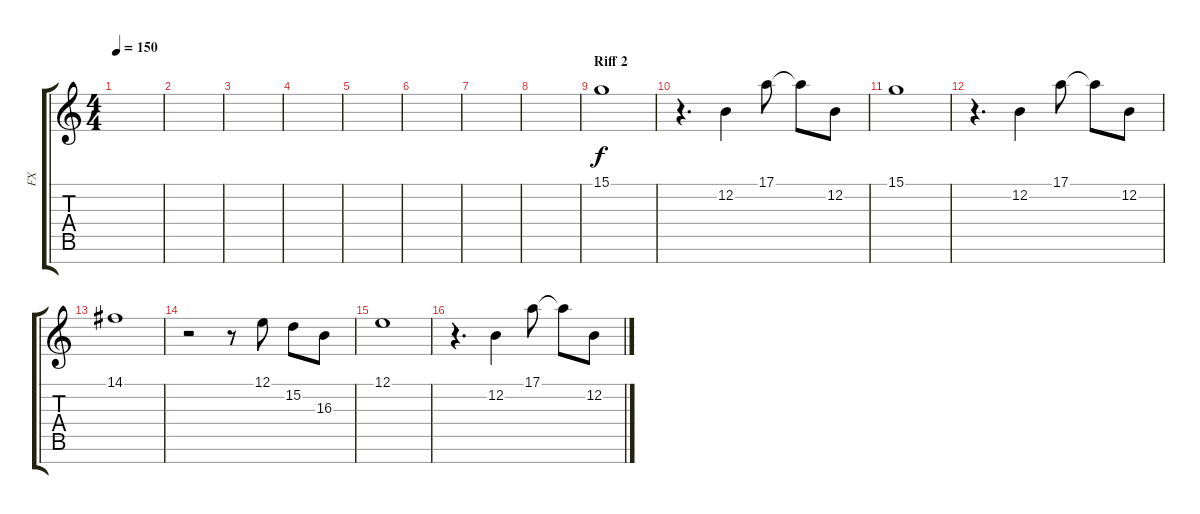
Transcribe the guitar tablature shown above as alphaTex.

\track ("FX" "FX") {instrument pad5bowed}
\staff {score tabs}
\tuning (E4 B3 G3 D3 A2 E2 B1) {hide}
\ts (4 4)
\tempo 150
\clef g2
\ks c
|
|
|
|
|
|
|
|
\section ("" "Riff 2")
15.1.1 |
r.4{d} 12.2.4 17.1.8 17.1{t}.8 12.2.8 |
15.1.1 |
r.4{d} 12.2.4 17.1.8 17.1{t}.8 12.2.8 |
14.1.1 |
r.2 r.8 12.1.8 15.2.8 16.3.8 |
12.1.1 |
r.4{d} 12.2.4 17.1.8 17.1{t}.8 12.2.8
